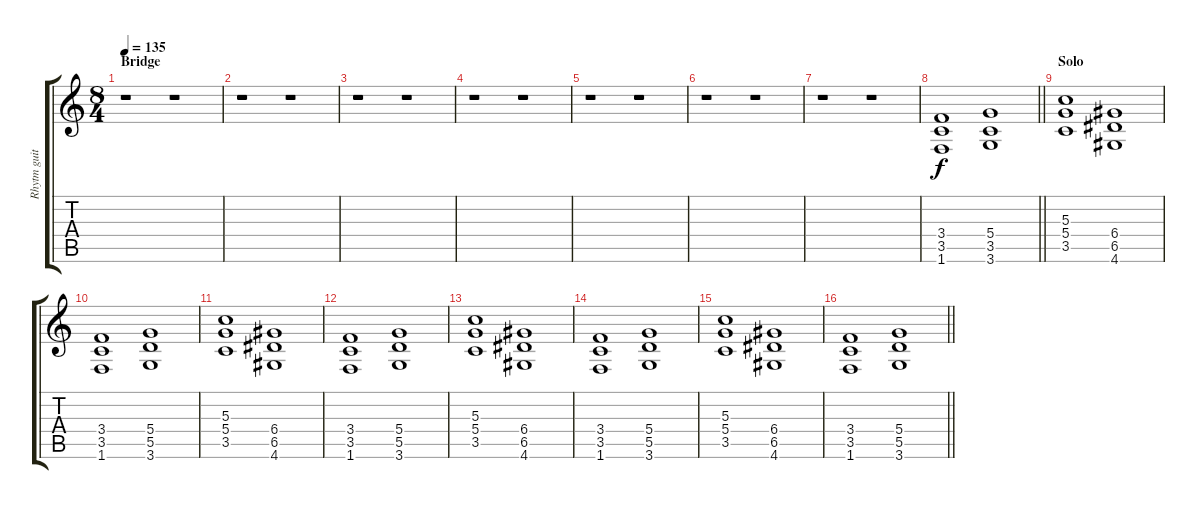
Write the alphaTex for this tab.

\track ("Rhytm guitar 1" "Rhytm guit") {instrument distortionguitar}
\staff {score tabs}
\tuning (E4 B3 G3 D3 A2 E2) {hide}
\ts (8 4)
\section ("" "Bridge")
\tempo 135
\clef g2
\ks c
r.1{dy f} r.1 |
r.1 r.1 |
r.1 r.1 |
r.1 r.1 |
r.1 r.1 |
r.1 r.1 |
r.1 r.1 |
\barLineRight lightlight
(3.4 3.5 1.6).1 (5.4 3.5 3.6).1 |
\section ("" "Solo")
(5.3 5.4 3.5).1 (6.4 6.5 4.6).1 |
(3.4 3.5 1.6).1 (5.4 5.5 3.6).1 |
(5.3 5.4 3.5).1 (6.4 6.5 4.6).1 |
(3.4 3.5 1.6).1 (5.4 5.5 3.6).1 |
(5.3 5.4 3.5).1 (6.4 6.5 4.6).1 |
(3.4 3.5 1.6).1 (5.4 5.5 3.6).1 |
(5.3 5.4 3.5).1 (6.4 6.5 4.6).1 |
\barLineRight lightlight
(3.4 3.5 1.6).1 (5.4 5.5 3.6).1
